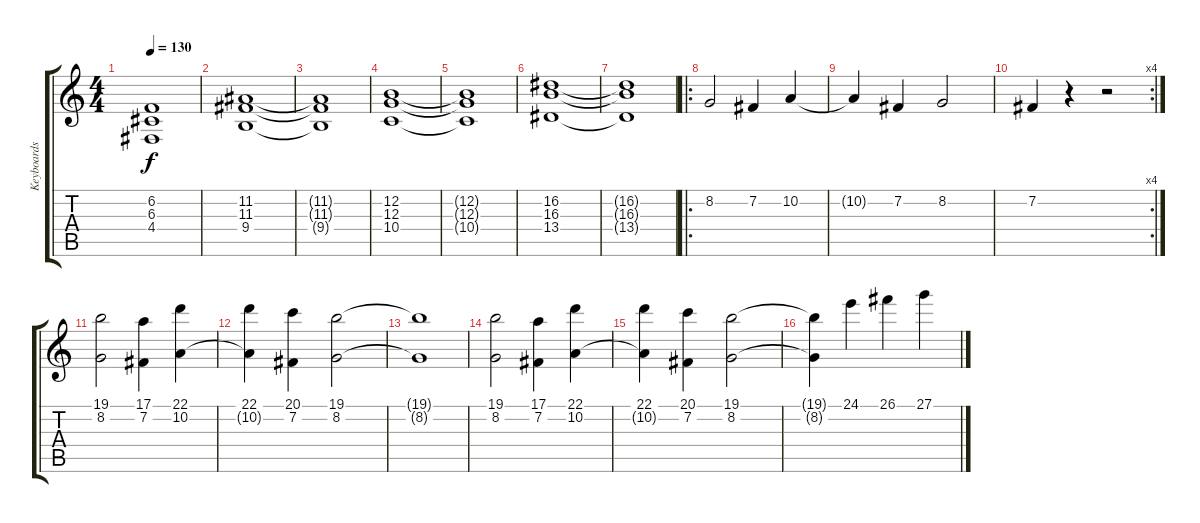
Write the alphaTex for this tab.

\track ("Keyboards" "Keyboards") {instrument synthstrings1}
\staff {score tabs}
\tuning (E4 B3 G3 D3 A2 E2) {hide}
\ts (4 4)
\tempo 130
\clef g2
\ks c
(6.2{t} 6.3{t} 4.4{t}).1{dy f} |
(11.2 11.3 9.4).1 |
(11.2{t} 11.3{t} 9.4{t}).1 |
(12.2 12.3 10.4).1 |
(12.2{t} 12.3{t} 10.4{t}).1 |
(16.2 16.3 13.4).1 |
(16.2{t} 16.3{t} 13.4{t}).1 |
\ro
8.2.2 7.2.4 10.2.4 |
10.2{t}.4 7.2.4 8.2.2 |
\rc 4
7.2.4 r.4 r.2 |
(19.1 8.2).2 (17.1 7.2).4 (22.1 10.2).4 |
(22.1 10.2{t}).4 (20.1 7.2).4 (19.1 8.2).2 |
(19.1{t} 8.2{t}).1 |
(19.1 8.2).2 (17.1 7.2).4 (22.1 10.2).4 |
(22.1 10.2{t}).4 (20.1 7.2).4 (19.1 8.2).2 |
(19.1{t} 8.2{t}).4 24.1.4 26.1.4 27.1.4
